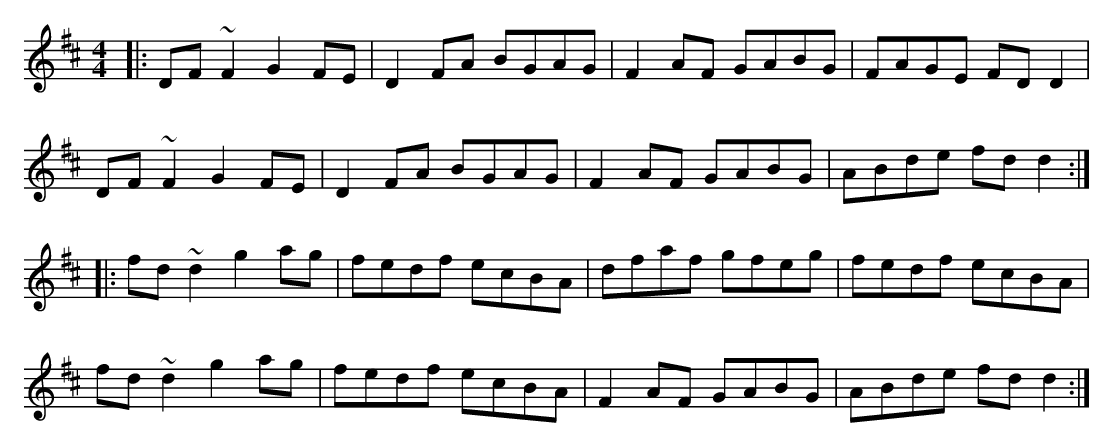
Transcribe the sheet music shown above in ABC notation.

X:1
M:4/4
K:D
|:DF~F2 G2FE|D2FA BGAG|F2AF GABG|FAGE FDD2|
DF~F2 G2FE|D2FA BGAG|F2AF GABG|ABde fdd2:|
|:fd~d2 g2ag|fedf ecBA|dfaf gfeg|fedf ecBA|
fd~d2 g2ag|fedf ecBA|F2AF GABG|ABde fdd2:|
